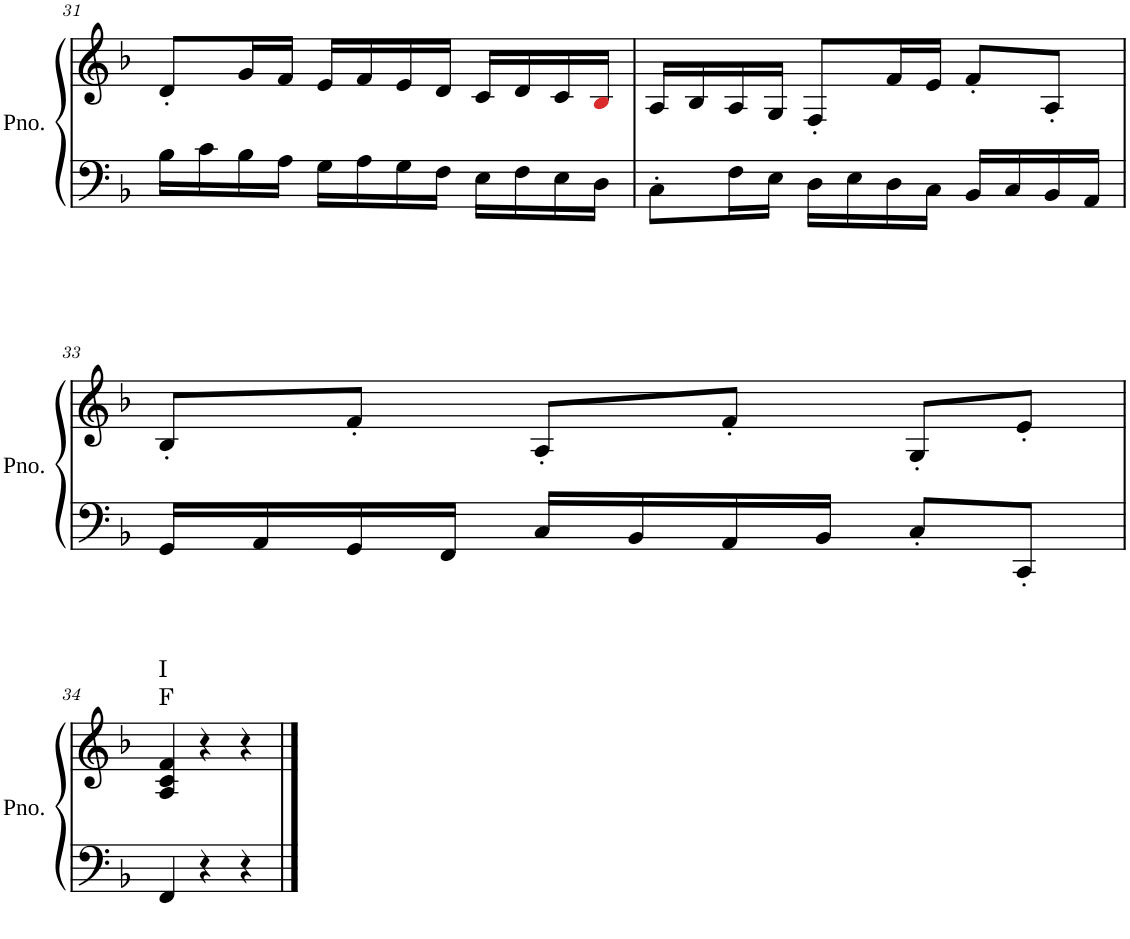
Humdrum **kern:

**kern	**kern
*part1	*part1
*staff2	*staff1
*I"Piano	*
*I'Pno.	*
!!LO:PB:g=z
*clefF4	*clefG2
*k[b-]	*k[b-]
*M3/4	*M3/4
=31	=31
16B-\LL	8d'/L
16c\	.
16B-\	16g/L
16A\JJ	16f/JJ
16G\LL	16e/LL
16A\	16f/
16G\	16e/
16F\JJ	16d/JJ
16E\LL	16c/LL
16F\	16d/
16E\	16c/
16D\JJ	16B-i/JJ
=32	=32
8C'\L	16A/LL
.	16B-/
16F\L	16A/
16E\JJ	16G/JJ
16D\LL	8F'/L
16E\	.
16D\	16f/L
16C\JJ	16e/JJ
16BB-/LL	8f'/L
16C/	.
16BB-/	8A'/J
16AA/JJ	.
!!LO:LB:g=z
=33	=33
16GG/LL	8B-'/L
16AA/	.
16GG/	8f'/J
16FF/JJ	.
16C/LL	8A'/L
16BB-/	.
16AA/	8f'/J
16BB-/JJ	.
8C'/L	8G'/L
8CC'/J	8e'/J
!!LO:LB:g=z
=34	=34
!	!LO:TX:a:t=I
!	!LO:TX:a:t=F
4FF/	4A/ 4c/ 4f/
4r	4r
4r	4r
==	==
*-	*-
